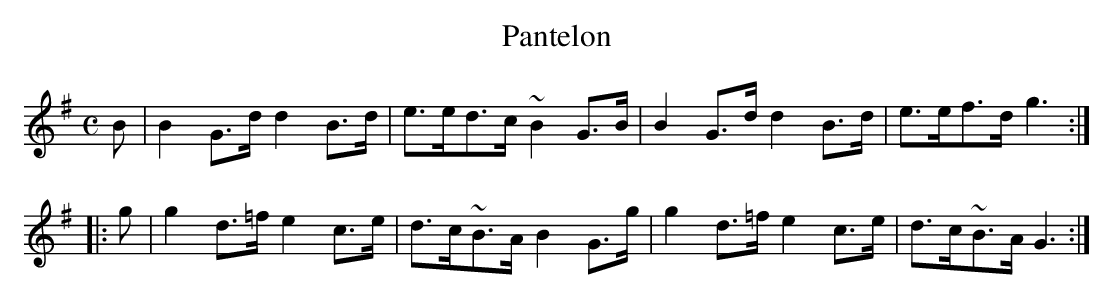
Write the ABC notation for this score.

X:1
T:Pantelon
M:C
K:Gmaj
B|B2G>dd2B>d|e>ed>c~B2G>B|B2G>dd2B>d|e>ef>dg3:|
|:g|g2d>=fe2c>e|d>c~B>AB2G>g|g2d>=fe2c>e|d>c~B>AG3:|
